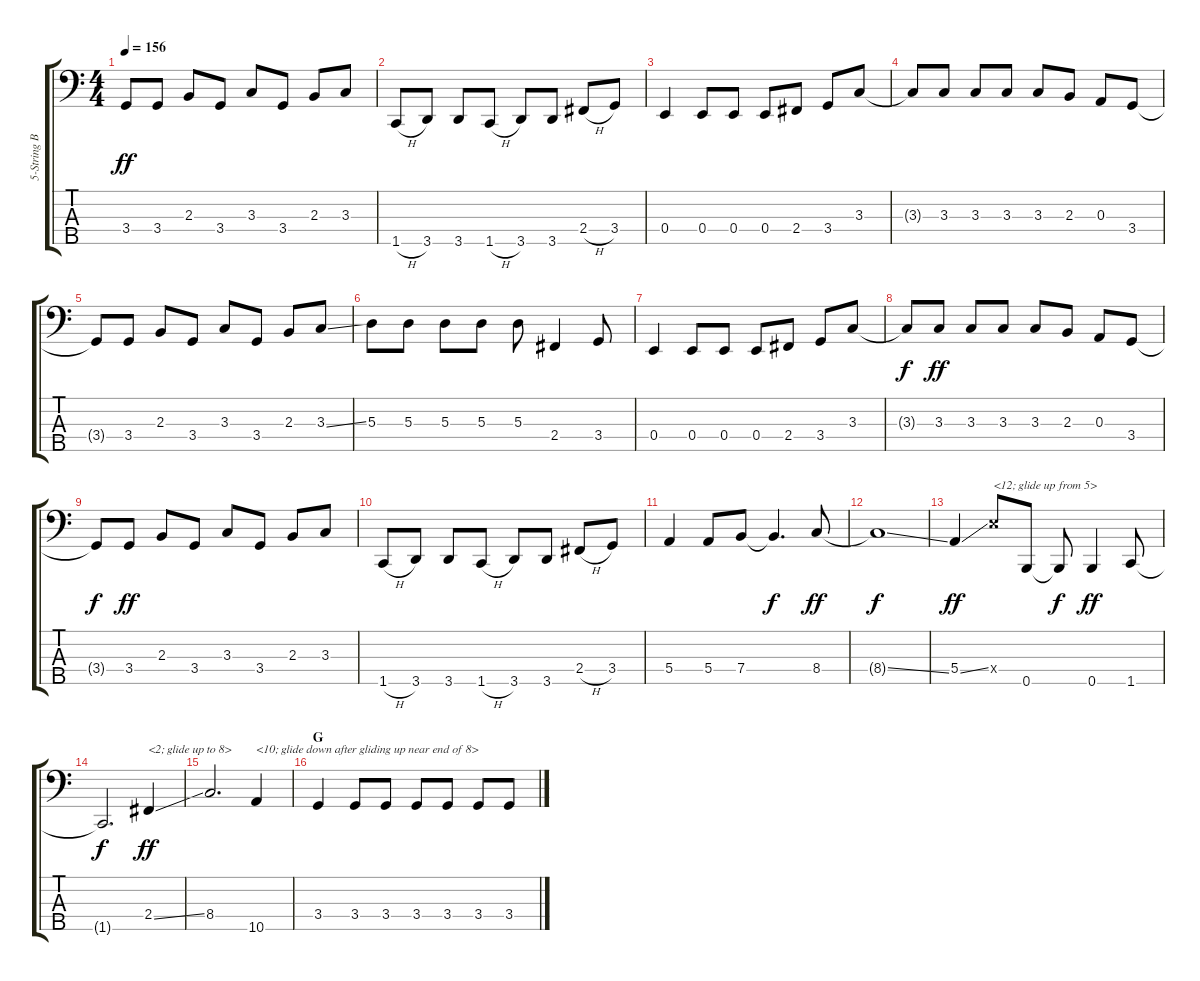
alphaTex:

\track ("5-String Bass" "5-String B") {instrument electricbasspick}
\staff {score tabs}
\tuning (G2 D2 A1 E1 B0) {hide}
\ts (4 4)
\tempo 156
\clef f4
\ks c
3.4{t}.8{dy ff} 3.4.8 2.3.8 3.4.8 3.3.8 3.4.8 2.3.8 3.3.8 |
1.5{h}.8 3.5.8 3.5.8 1.5{h}.8 3.5.8 3.5.8 2.4{h}.8 3.4.8 |
0.4.4 0.4.8 0.4.8 0.4.8 2.4.8 3.4.8 3.3.8 |
3.3{t}.8 3.3.8 3.3.8 3.3.8 3.3.8 2.3.8 0.3.8 3.4.8 |
3.4{t}.8 3.4.8 2.3.8 3.4.8 3.3.8 3.4.8 2.3.8 3.3{ss}.8 |
5.3.8 5.3.8 5.3.8 5.3.8 5.3.8 2.4.4 3.4.8 |
0.4.4 0.4.8 0.4.8 0.4.8 2.4.8 3.4.8 3.3.8 |
3.3{t}.8{dy f} 3.3.8{dy ff} 3.3.8 3.3.8 3.3.8 2.3.8 0.3.8 3.4.8 |
3.4{t}.8{dy f} 3.4.8{dy ff} 2.3.8 3.4.8 3.3.8 3.4.8 2.3.8 3.3.8 |
1.5{h}.8 3.5.8 3.5.8 1.5{h}.8 3.5.8 3.5.8 2.4{h}.8 3.4.8 |
5.4.4 5.4.8 7.4.8 7.4{t}.4{d dy f} 8.4.8{dy ff} |
8.4{ss t}.1{dy f} |
5.4{ss}.4{dy ff} 12.4{x}.8{txt "<12; glide up from 5>"} 0.5.8 0.5{t}.8{dy f} 0.5.4{dy ff} 1.5.8 |
1.5{t}.2{d dy f} 2.4{ss}.4{txt "<2; glide up to 8>" dy ff} |
8.4.2{d} 10.5.4{txt "<10; glide down after gliding up near end of 8>"} |
\section ("" "G")
3.4.4 3.4.8 3.4.8 3.4.8 3.4.8 3.4.8 3.4.8
